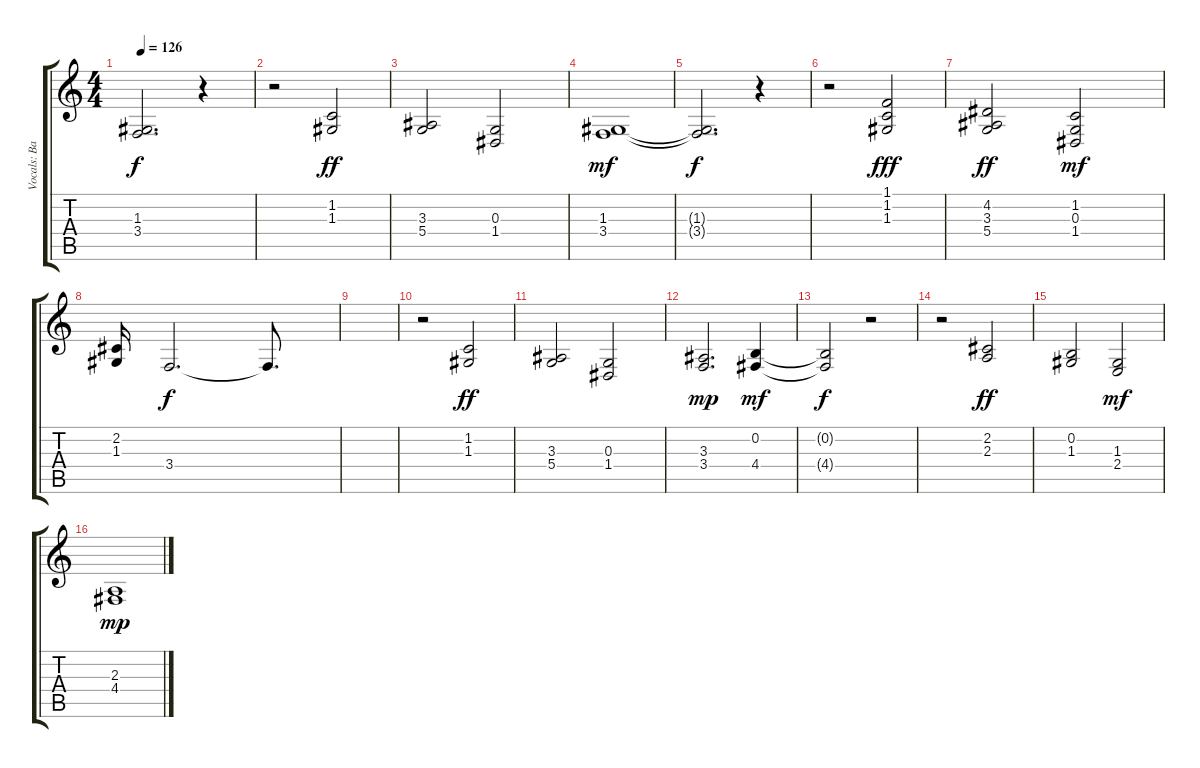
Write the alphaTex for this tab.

\track ("Vocals: Back" "Vocals: Ba") {instrument choiraahs}
\staff {score tabs}
\tuning (E4 B3 G3 D3 A2 E2) {hide}
\ts (4 4)
\tempo 126
\clef g2
\ks c
(1.3{t} 3.4{t}).2{d dy f} r.4 |
r.2 (1.2 1.3).2{dy ff} |
(3.3 5.4).2 (0.3 1.4).2 |
(1.3 3.4).1{dy mf} |
(1.3{t} 3.4{t}).2{d dy f} r.4 |
r.2 (1.1 1.2 1.3).2{dy fff} |
(4.2 3.3 5.4).2{dy ff} (1.2 0.3 1.4).2{dy mf} |
(2.2 1.3).16 3.4.2{d dy f} 3.4{t}.8{d} |
|
r.2 (1.2 1.3).2{dy ff} |
(3.3 5.4).2 (0.3 1.4).2 |
(3.3 3.4).2{d dy mp} (0.2 4.4).4{dy mf} |
(0.2{t} 4.4{t}).2{dy f} r.2 |
r.2 (2.2 2.3).2{dy ff} |
(0.2 1.3).2 (1.3 2.4).2{dy mf} |
(2.3 4.4).1{dy mp}
